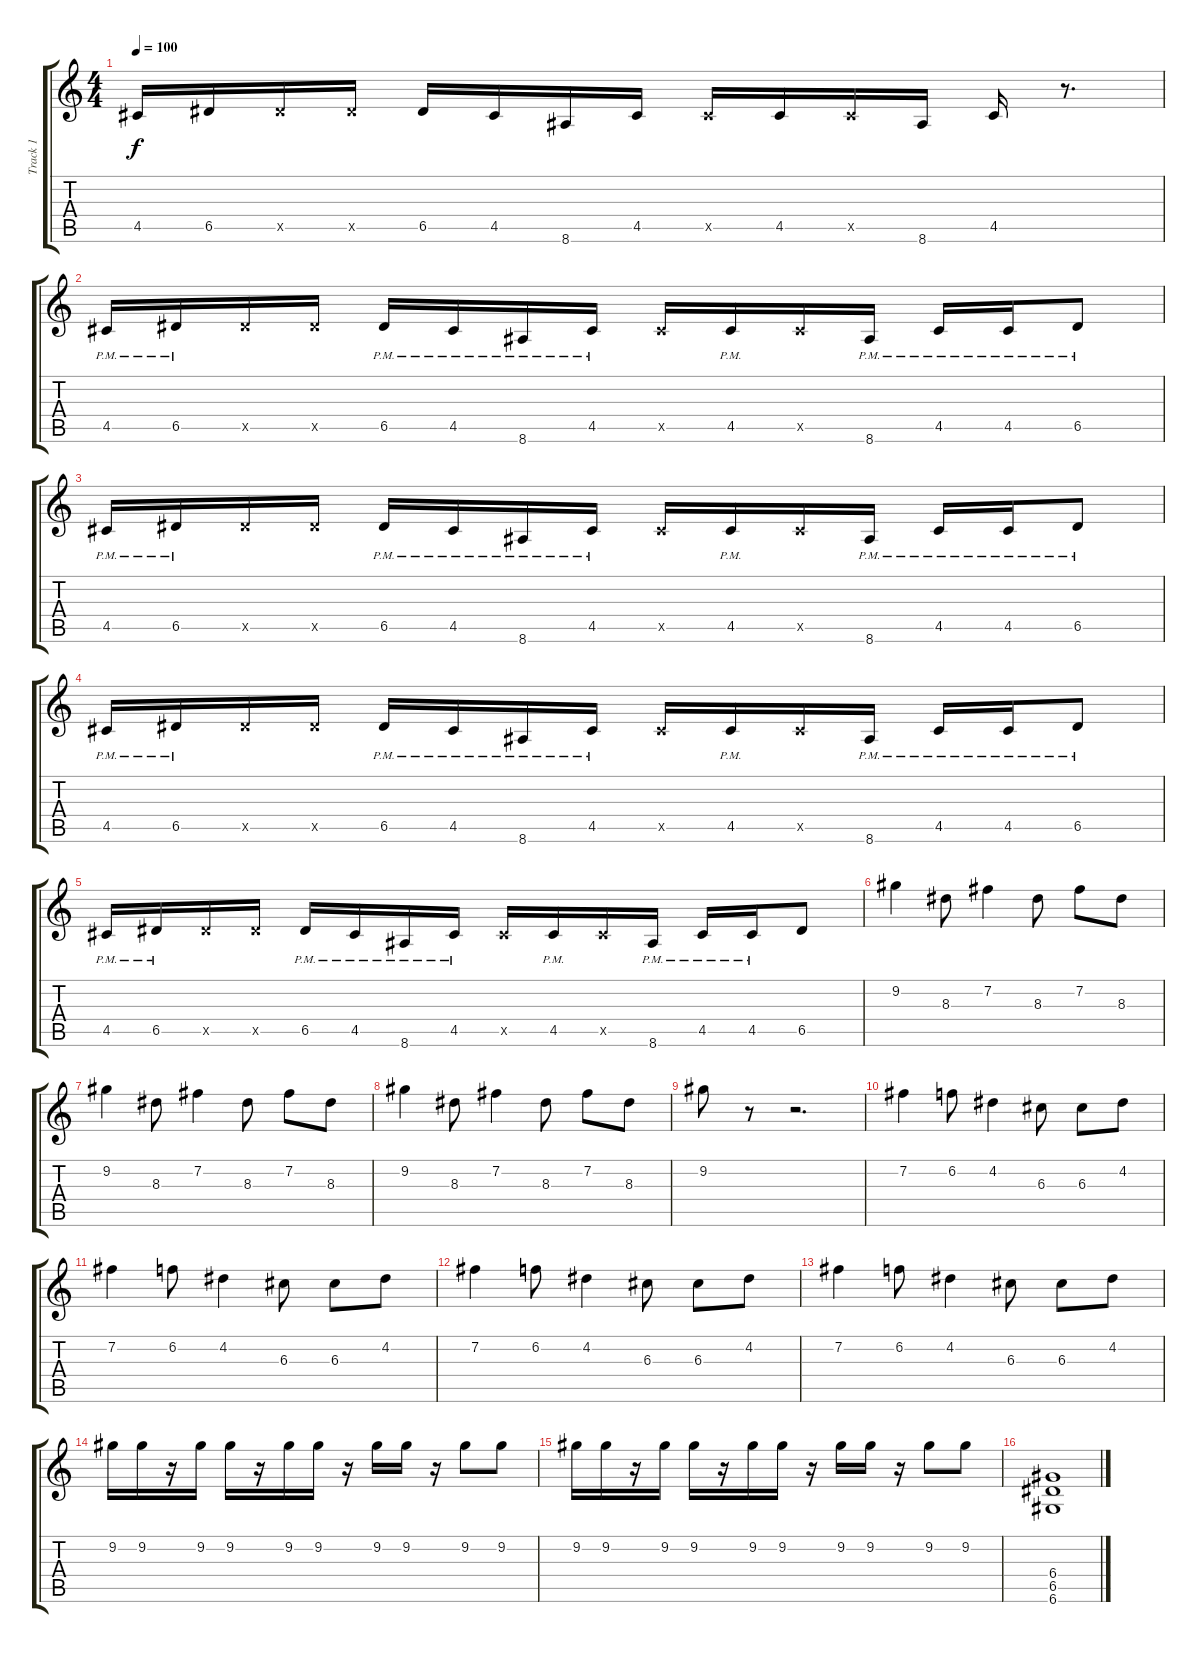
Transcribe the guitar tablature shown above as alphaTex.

\track ("Track 1" "Track 1") {instrument distortionguitar}
\staff {score tabs}
\tuning (E4 B3 G3 D3 A2 D2) {hide}
\ts (4 4)
\tempo 100
\clef g2
\ks c
4.5.16{dy f} 6.5.16 6.5{x}.16 6.5{x}.16 6.5.16 4.5.16 8.6.16 4.5.16 4.5{x}.16 4.5.16 4.5{x}.16 8.6.16 4.5.16 r.8{d} |
4.5{pm}.16 6.5{pm}.16 6.5{x}.16 6.5{x}.16 6.5{pm}.16 4.5{pm}.16 8.6{pm}.16 4.5{pm}.16 4.5{x}.16 4.5{pm}.16 4.5{x}.16 8.6{pm}.16 4.5{pm}.16 4.5{pm}.16 6.5{pm}.8 |
4.5{pm}.16 6.5{pm}.16 6.5{x}.16 6.5{x}.16 6.5{pm}.16 4.5{pm}.16 8.6{pm}.16 4.5{pm}.16 4.5{x}.16 4.5{pm}.16 4.5{x}.16 8.6{pm}.16 4.5{pm}.16 4.5{pm}.16 6.5{pm}.8 |
4.5{pm}.16 6.5{pm}.16 6.5{x}.16 6.5{x}.16 6.5{pm}.16 4.5{pm}.16 8.6{pm}.16 4.5{pm}.16 4.5{x}.16 4.5{pm}.16 4.5{x}.16 8.6{pm}.16 4.5{pm}.16 4.5{pm}.16 6.5{pm}.8 |
4.5{pm}.16 6.5{pm}.16 6.5{x}.16 6.5{x}.16 6.5{pm}.16 4.5{pm}.16 8.6{pm}.16 4.5{pm}.16 4.5{x}.16 4.5{pm}.16 4.5{x}.16 8.6{pm}.16 4.5{pm}.16 4.5{pm}.16 6.5.8 |
9.2.4 8.3.8 7.2.4 8.3.8 7.2.8 8.3.8 |
9.2.4 8.3.8 7.2.4 8.3.8 7.2.8 8.3.8 |
9.2.4 8.3.8 7.2.4 8.3.8 7.2.8 8.3.8 |
9.2.8 r.8 r.2{d} |
7.2.4 6.2.8 4.2.4 6.3.8 6.3.8 4.2.8 |
7.2.4 6.2.8 4.2.4 6.3.8 6.3.8 4.2.8 |
7.2.4 6.2.8 4.2.4 6.3.8 6.3.8 4.2.8 |
7.2.4 6.2.8 4.2.4 6.3.8 6.3.8 4.2.8 |
9.2.16 9.2.16 r.16 9.2.16 9.2.16 r.16 9.2.16 9.2.16 r.16 9.2.16 9.2.16 r.16 9.2.8 9.2.8 |
9.2.16 9.2.16 r.16 9.2.16 9.2.16 r.16 9.2.16 9.2.16 r.16 9.2.16 9.2.16 r.16 9.2.8 9.2.8 |
(6.4 6.5 6.6).1
